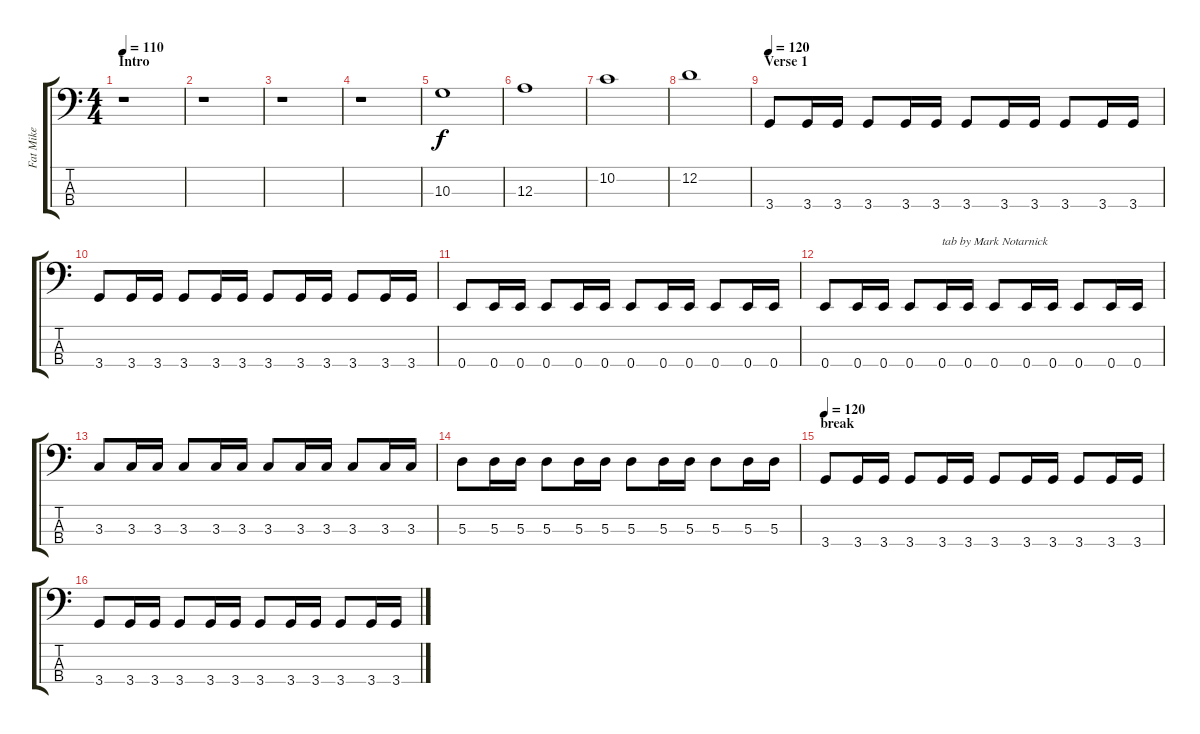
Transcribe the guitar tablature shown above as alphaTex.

\track ("Fat Mike" "Fat Mike") {instrument electricbasspick}
\staff {score tabs}
\tuning (G2 D2 A1 E1) {hide}
\ts (4 4)
\section ("" "Intro")
\tempo 110
\tempo 90
\tempo 110
\clef f4
\ks c
r.1{dy f instrument electricbasspick} |
r.1 |
r.1 |
r.1 |
10.3.1 |
12.3.1 |
10.2.1 |
12.2.1 |
\section ("" "Verse 1")
\tempo 120
3.4.8 3.4.16 3.4.16 3.4.8 3.4.16 3.4.16 3.4.8 3.4.16 3.4.16 3.4.8 3.4.16 3.4.16 |
3.4.8 3.4.16 3.4.16 3.4.8 3.4.16 3.4.16 3.4.8 3.4.16 3.4.16 3.4.8 3.4.16 3.4.16 |
0.4.8 0.4.16 0.4.16 0.4.8 0.4.16 0.4.16 0.4.8 0.4.16 0.4.16 0.4.8 0.4.16 0.4.16 |
0.4.8 0.4.16 0.4.16 0.4.8 0.4.16{txt "tab by Mark Notarnick"} 0.4.16 0.4.8 0.4.16 0.4.16 0.4.8 0.4.16 0.4.16 |
3.3.8 3.3.16 3.3.16 3.3.8 3.3.16 3.3.16 3.3.8 3.3.16 3.3.16 3.3.8 3.3.16 3.3.16 |
5.3.8 5.3.16 5.3.16 5.3.8 5.3.16 5.3.16 5.3.8 5.3.16 5.3.16 5.3.8 5.3.16 5.3.16 |
\section ("" "break")
\tempo 120
3.4.8 3.4.16 3.4.16 3.4.8 3.4.16 3.4.16 3.4.8 3.4.16 3.4.16 3.4.8 3.4.16 3.4.16 |
3.4.8 3.4.16 3.4.16 3.4.8 3.4.16 3.4.16 3.4.8 3.4.16 3.4.16 3.4.8 3.4.16 3.4.16
